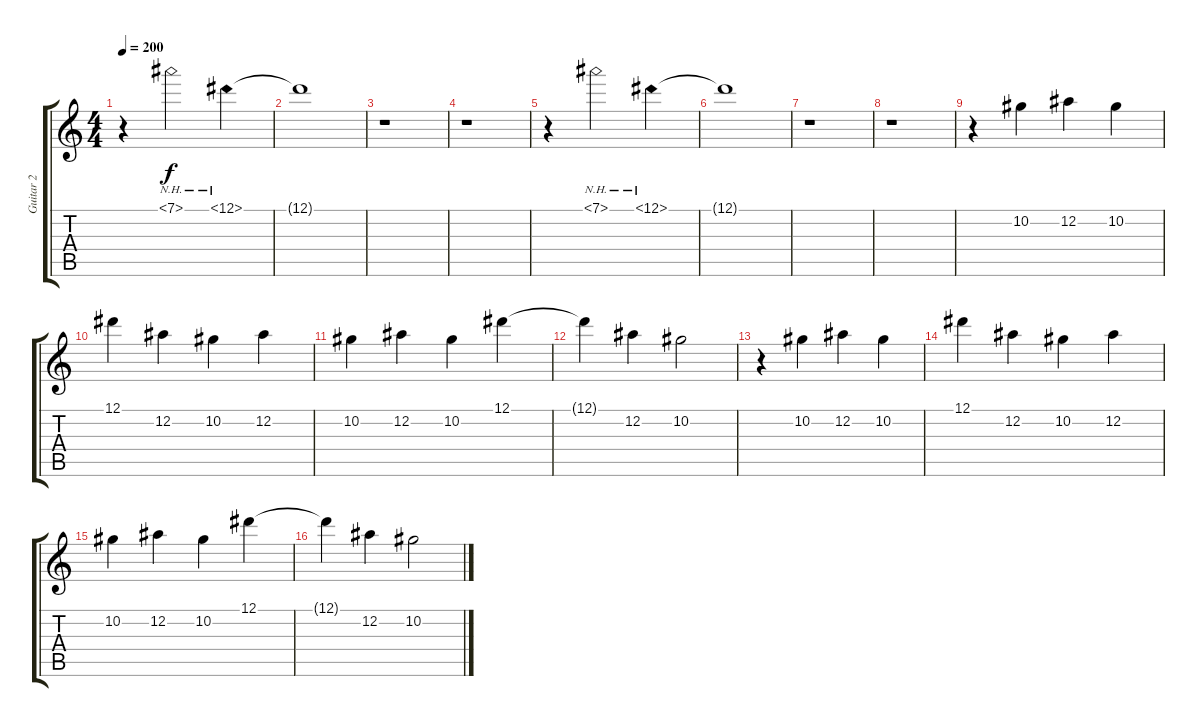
\track ("Guitar 2" "Guitar 2") {instrument distortionguitar}
\staff {score tabs}
\tuning (Eb4 Bb3 Gb3 Db3 Ab2 Db2) {hide}
\ts (4 4)
\tempo 200
\clef g2
\ks c
r.4{dy f} 7.1{nh}.2 12.1{nh}.4 |
12.1{t}.1 |
r.1 |
r.1 |
r.4 7.1{nh}.2 12.1{nh}.4 |
12.1{t}.1 |
r.1 |
r.1 |
r.4 10.2.4 12.2.4 10.2.4 |
12.1.4 12.2.4 10.2.4 12.2.4 |
10.2.4 12.2.4 10.2.4 12.1.4 |
12.1{t}.4 12.2.4 10.2.2 |
r.4 10.2.4 12.2.4 10.2.4 |
12.1.4 12.2.4 10.2.4 12.2.4 |
10.2.4 12.2.4 10.2.4 12.1.4 |
12.1{t}.4 12.2.4 10.2.2
